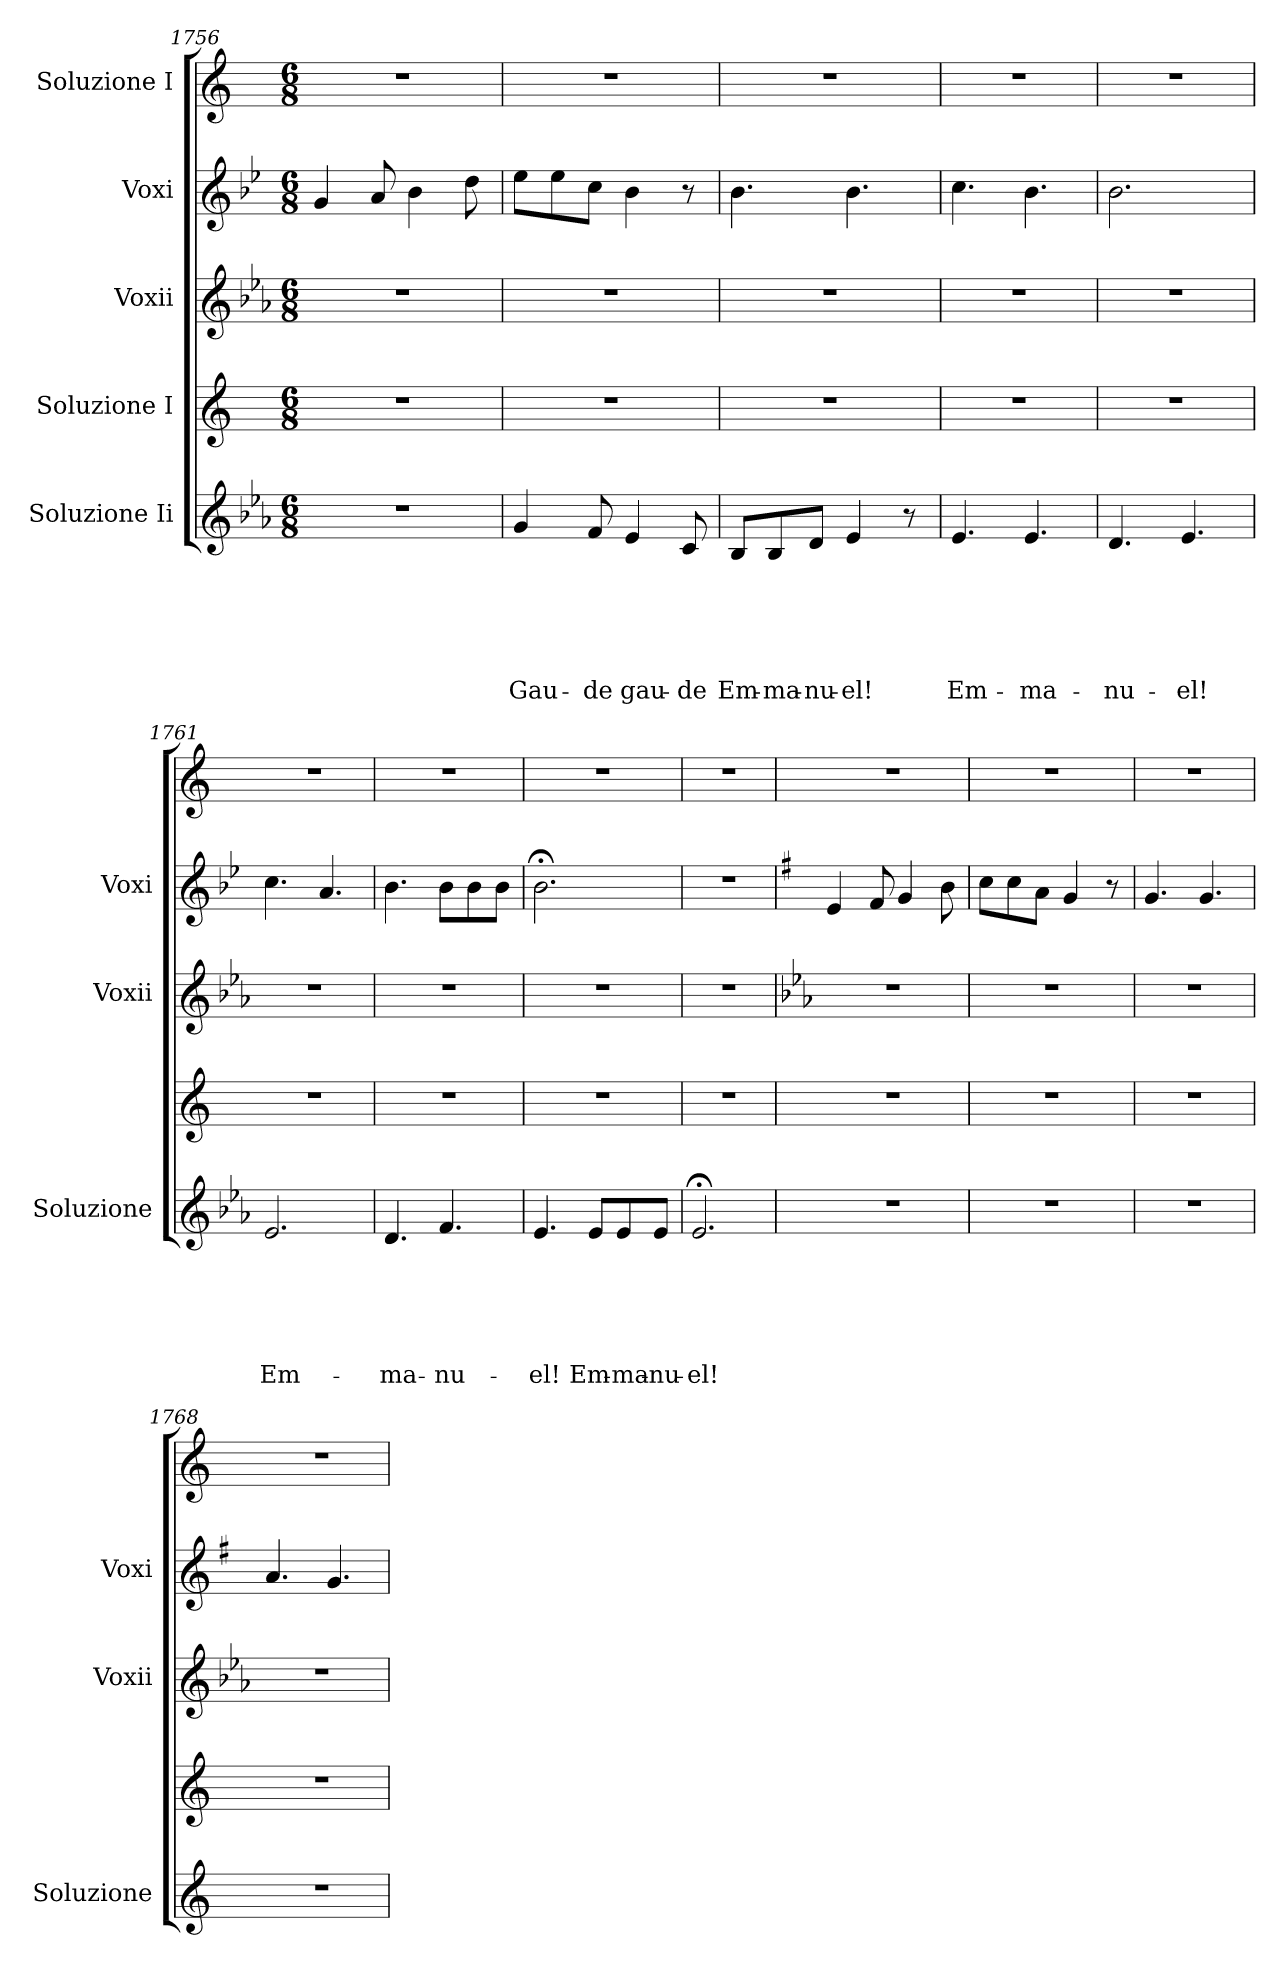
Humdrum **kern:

**kern	**text	**text	**text	**text	**text	**text	**kern	**kern	**kern	**kern
*part5	*part5	*part5	*part5	*part5	*part5	*part5	*part4	*part3	*part2	*part1
*staff5	*staff5	*staff5	*staff5	*staff5	*staff5	*staff5	*staff4	*staff3	*staff2	*staff1
*I"Soluzione Ii	*	*	*	*	*	*	*I"Soluzione I	*I"Voxii	*I"Voxi	*I"Soluzione I
*I'Soluzione	*	*	*	*	*	*	*	*I'Voxii	*I'Voxi	*
*clefG2	*	*	*	*	*	*	*clefG2	*clefG2	*clefG2	*clefG2
*k[b-e-a-]	*	*	*	*	*	*	*k[]	*k[b-e-a-]	*k[b-e-]	*k[]
*E-:	*	*	*	*	*	*	*C:	*E-:	*B-:	*C:
*M6/8	*	*	*	*	*	*	*M6/8	*M6/8	*M6/8	*M6/8
=1756	=1756	=1756	=1756	=1756	=1756	=1756	=1756	=1756	=1756	=1756
!LO:N:vis=1	!	!	!	!	!	!	!	!	!	!
2.r	.	.	.	.	.	.	2.r	2.r	4g/	2.r
.	.	.	.	.	.	.	.	.	8a/	.
.	.	.	.	.	.	.	.	.	4b-\	.
.	.	.	.	.	.	.	.	.	8dd\	.
=1757	=1757	=1757	=1757	=1757	=1757	=1757	=1757	=1757	=1757	=1757
!	!	!	!	!	!	!LO:LY:b	!	!	!	!
4g/	.	.	.	.	.	Gau-	2.r	2.r	8ee-\L	2.r
.	.	.	.	.	.	.	.	.	8ee-\	.
!	!	!	!	!	!	!LO:LY:b	!	!	!	!
8f/	.	.	.	.	.	-de	.	.	8cc\J	.
!	!	!	!	!	!	!LO:LY:b	!	!	!	!
4e-/	.	.	.	.	.	gau-	.	.	4b-\	.
!	!	!	!	!	!	!LO:LY:b	!	!	!	!
8c/	.	.	.	.	.	-de	.	.	8r	.
=1758	=1758	=1758	=1758	=1758	=1758	=1758	=1758	=1758	=1758	=1758
!	!	!	!	!	!	!LO:LY:b	!	!	!	!
8B-/L	.	.	.	.	.	Em-	2.r	2.r	4.b-\	2.r
!	!	!	!	!	!	!LO:LY:b	!	!	!	!
8B-/	.	.	.	.	.	-ma-	.	.	.	.
!	!	!	!	!	!	!LO:LY:b	!	!	!	!
8d/J	.	.	.	.	.	-nu-	.	.	.	.
!	!	!	!	!	!	!LO:LY:b	!	!	!	!
4e-/	.	.	.	.	.	-el!	.	.	4.b-\	.
8r	.	.	.	.	.	.	.	.	.	.
!!LO:LB:g=z
=1759	=1759	=1759	=1759	=1759	=1759	=1759	=1759	=1759	=1759	=1759
!	!	!	!	!	!	!LO:LY:b	!	!	!	!
4.e-/	.	.	.	.	.	Em-	2.r	2.r	4.cc\	2.r
!	!	!	!	!	!	!LO:LY:b	!	!	!	!
4.e-/	.	.	.	.	.	-ma-	.	.	4.b-\	.
=1760	=1760	=1760	=1760	=1760	=1760	=1760	=1760	=1760	=1760	=1760
!	!	!	!	!	!	!LO:LY:b	!	!	!	!
4.d/	.	.	.	.	.	-nu-	2.r	2.r	2.b-\	2.r
!	!	!	!	!	!	!LO:LY:b	!	!	!	!
4.e-/	.	.	.	.	.	-el!	.	.	.	.
=1761	=1761	=1761	=1761	=1761	=1761	=1761	=1761	=1761	=1761	=1761
!	!	!	!	!	!	!LO:LY:b	!	!	!	!
2.e-/	.	.	.	.	.	Em-	2.r	2.r	4.cc\	2.r
.	.	.	.	.	.	.	.	.	4.a/	.
=1762	=1762	=1762	=1762	=1762	=1762	=1762	=1762	=1762	=1762	=1762
!	!	!	!	!	!	!LO:LY:b	!	!	!	!
4.d/	.	.	.	.	.	-ma-	2.r	2.r	4.b-\	2.r
!	!	!	!	!	!	!LO:LY:b	!	!	!	!
4.f/	.	.	.	.	.	-nu-	.	.	8b-\L	.
.	.	.	.	.	.	.	.	.	8b-\	.
.	.	.	.	.	.	.	.	.	8b-\J	.
=1763	=1763	=1763	=1763	=1763	=1763	=1763	=1763	=1763	=1763	=1763
!	!	!	!	!	!	!LO:LY:b	!	!	!	!
4.e-/	.	.	.	.	.	-el!	2.r	2.r	2.b-;<\	2.r
!	!	!	!	!	!	!LO:LY:b	!	!	!	!
8e-/L	.	.	.	.	.	Em-	.	.	.	.
!	!	!	!	!	!	!LO:LY:b	!	!	!	!
8e-/	.	.	.	.	.	-ma-	.	.	.	.
!	!	!	!	!	!	!LO:LY:b	!	!	!	!
8e-/J	.	.	.	.	.	-nu-	.	.	.	.
=1764	=1764	=1764	=1764	=1764	=1764	=1764	=1764	=1764	=1764	=1764
!	!	!	!	!	!	!LO:LY:b	!	!	!LO:N:vis=1	!
2.e-;/	.	.	.	.	.	-el!	2.r	2.r	2.r	2.r
!!LO:PB:g=z
=1765	=1765	=1765	=1765	=1765	=1765	=1765	=1765	=1765	=1765	=1765
*k[]	*	*	*	*	*	*	*	*	*k[f#]	*
*C:	*	*	*	*	*	*	*	*	*G:	*
!LO:N:vis=1	!	!	!	!	!	!	!	!	!	!
2.r	.	.	.	.	.	.	2.r	2.r	4e/	2.r
.	.	.	.	.	.	.	.	.	8f#/	.
.	.	.	.	.	.	.	.	.	4g/	.
.	.	.	.	.	.	.	.	.	8b\	.
=1766	=1766	=1766	=1766	=1766	=1766	=1766	=1766	=1766	=1766	=1766
2.r	.	.	.	.	.	.	2.r	2.r	8cc\L	2.r
.	.	.	.	.	.	.	.	.	8cc\	.
.	.	.	.	.	.	.	.	.	8a\J	.
.	.	.	.	.	.	.	.	.	4g/	.
.	.	.	.	.	.	.	.	.	8r	.
=1767	=1767	=1767	=1767	=1767	=1767	=1767	=1767	=1767	=1767	=1767
2.r	.	.	.	.	.	.	2.r	2.r	4.g/	2.r
.	.	.	.	.	.	.	.	.	4.g/	.
=1768	=1768	=1768	=1768	=1768	=1768	=1768	=1768	=1768	=1768	=1768
2.r	.	.	.	.	.	.	2.r	2.r	4.a/	2.r
.	.	.	.	.	.	.	.	.	4.g/	.
=	=	=	=	=	=	=	=	=	=	=
*-	*-	*-	*-	*-	*-	*-	*-	*-	*-	*-
